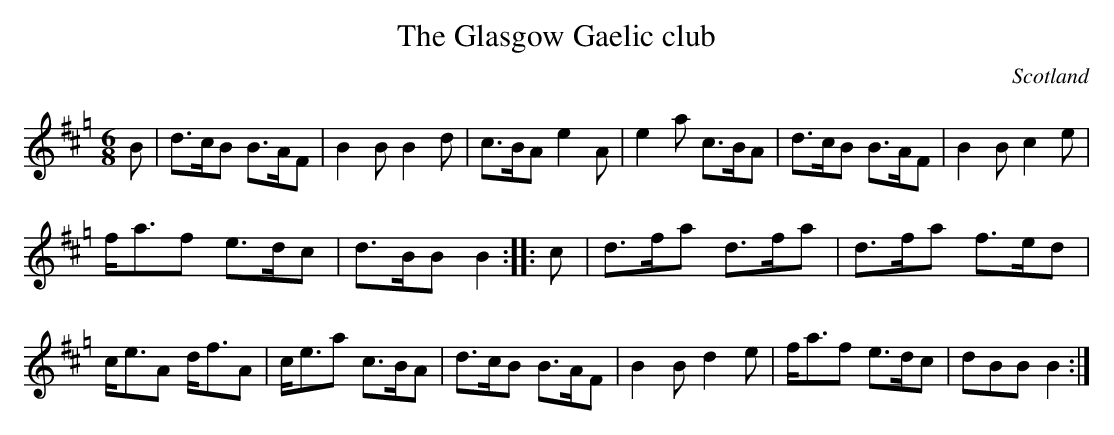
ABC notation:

X:1
T:Glasgow Gaelic club, The
O:Scotland
M:6/8
K:Hp
B |\
d>cB B>AF | B2B B2d | c>BA e2A | e2a c>BA |\
d>cB B>AF | B2B c2e |
f<af e>dc | d>BB B2 :: \
c |\
d>fa d>fa | d>fa f>ed |
c<eA d<fA | c<ea c>BA |\
d>cB B>AF | B2B d2e | f<af e>dc | dBB B2 :|
